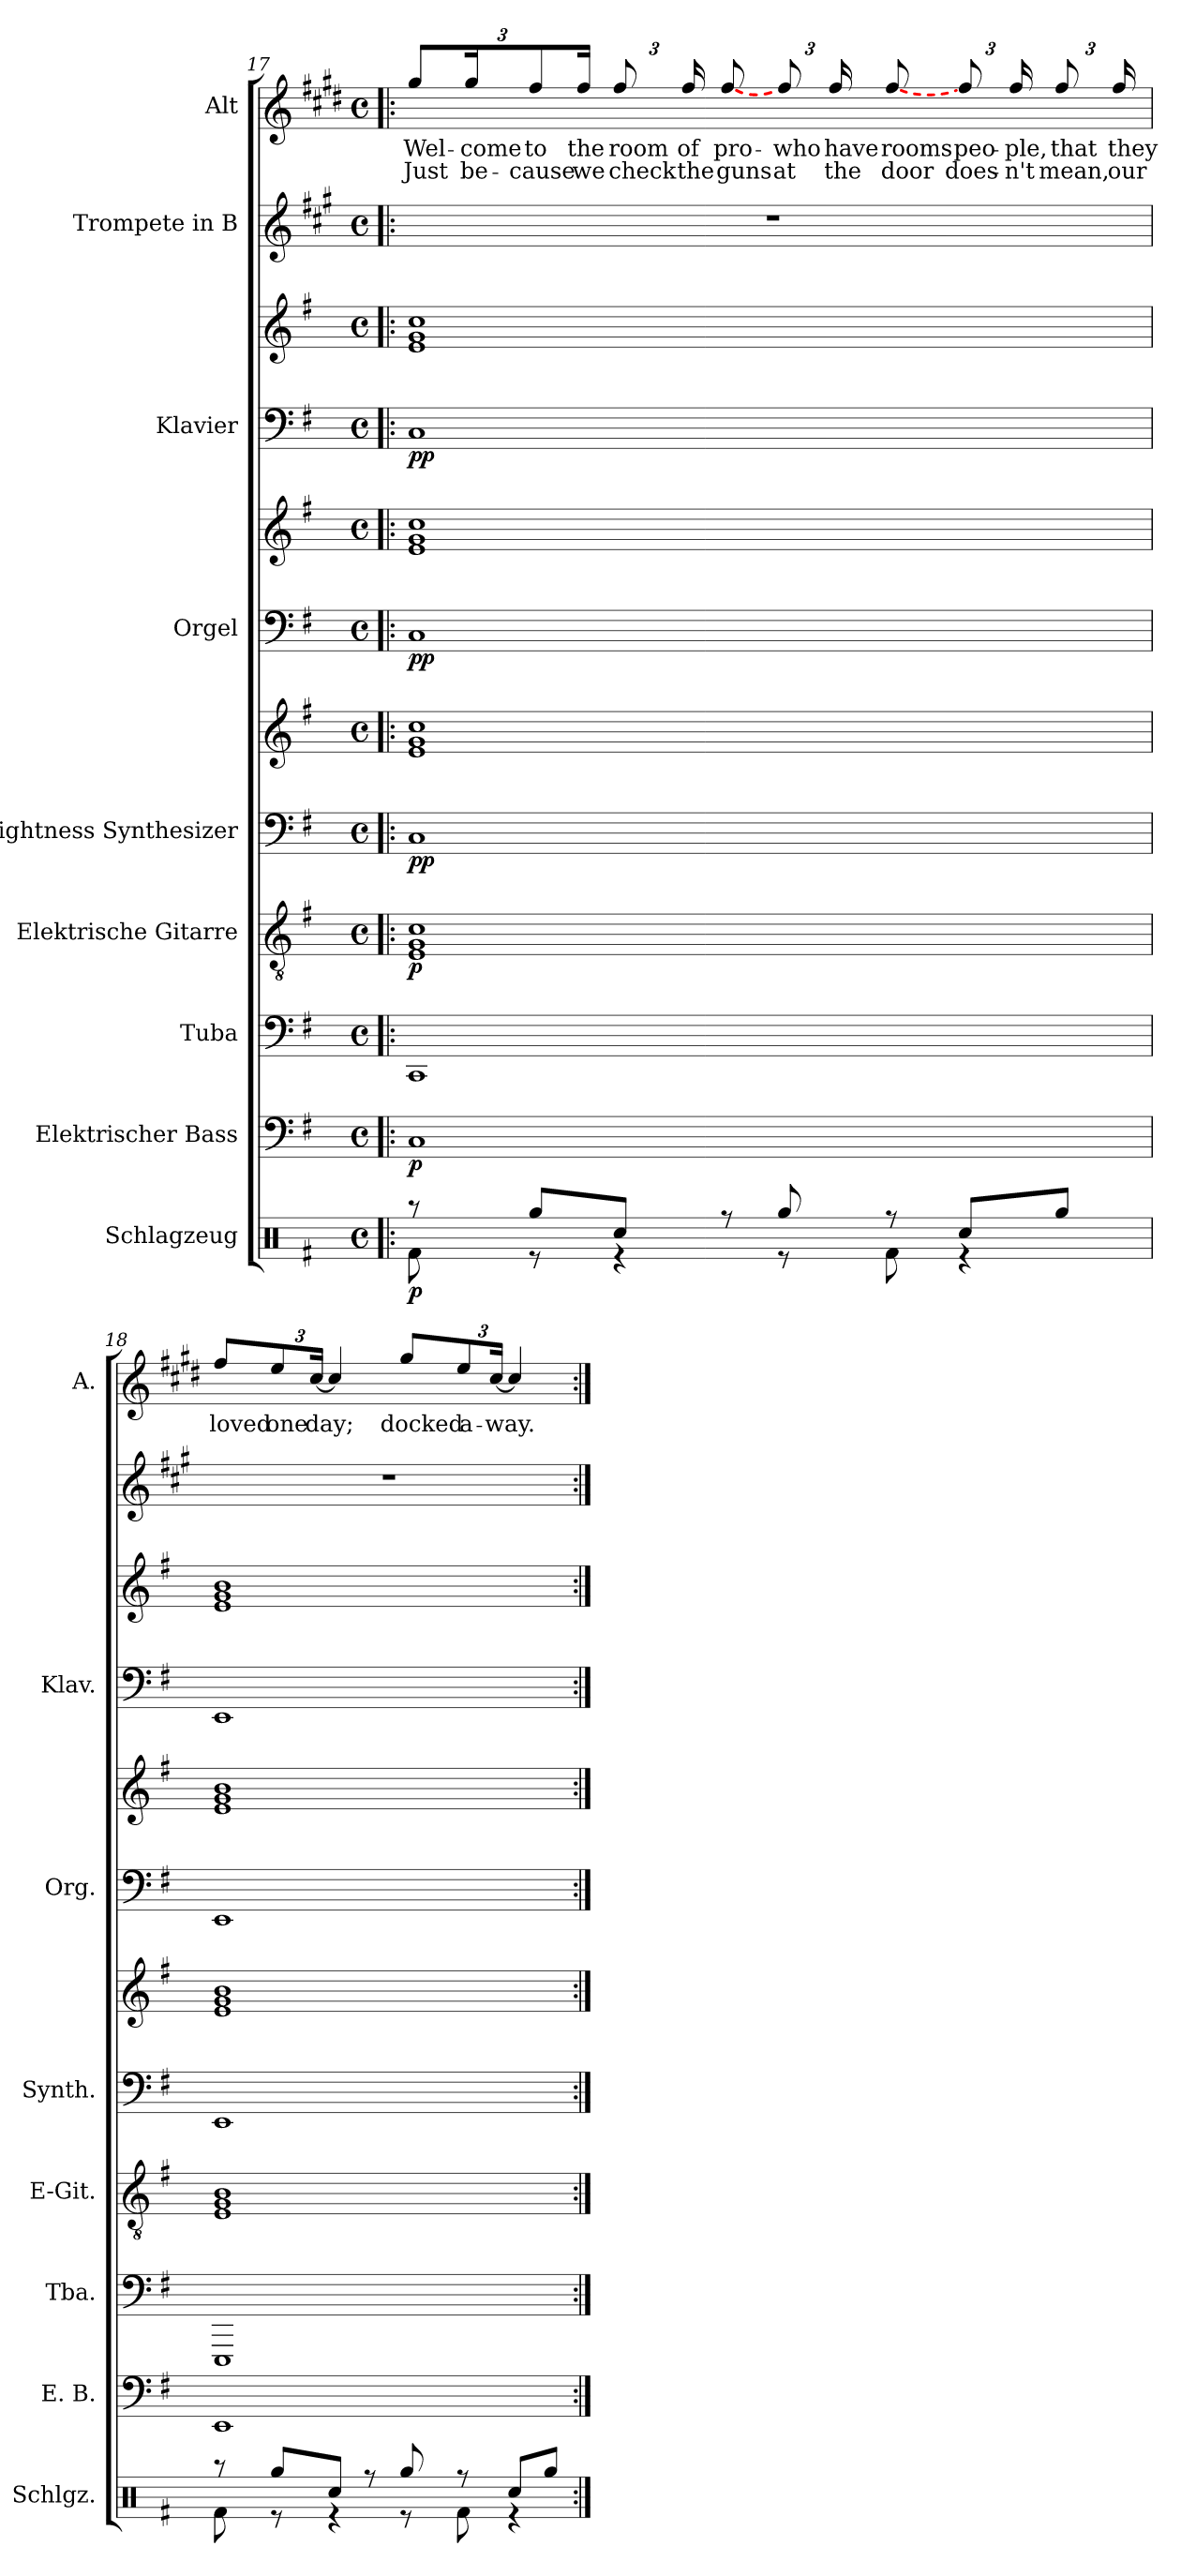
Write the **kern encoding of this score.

**kern	**dynam	**kern	**dynam	**kern	**kern	**dynam	**kern	**kern	**dynam	**kern	**kern	**dynam	**kern	**kern	**dynam	**kern	**kern	**text	**text
*part9	*part9	*part8	*part8	*part7	*part6	*part6	*part5	*part5	*part5	*part4	*part4	*part4	*part3	*part3	*part3	*part2	*part1	*part1	*part1
*staff12	*staff12	*staff11	*staff11	*staff10	*staff9	*staff9	*staff8	*staff7	*staff7/8	*staff6	*staff5	*staff5/6	*staff4	*staff3	*staff3/4	*staff2	*staff1	*staff1	*staff1
*I"Schlagzeug	*	*I"Elektrischer Bass	*	*I"Tuba	*I"Elektrische Gitarre	*	*I"Brightness Synthesizer	*	*	*I"Orgel	*	*	*I"Klavier	*	*	*I"Trompete in B	*I"Alt	*	*
*I'Schlgz.	*	*I'E. B.	*	*I'Tba.	*I'E-Git.	*	*I'Synth.	*	*	*I'Org.	*	*	*I'Klav.	*	*	*	*I'A.	*	*
!!LO:PB:g=z
*clefX	*	*clefF4	*	*clefF4	*clefGv2	*	*clefF4	*clefG2	*	*clefF4	*clefG2	*	*clefF4	*clefG2	*	*clefG2	*clefG2	*	*
*	*	*ITrd7c12	*	*	*	*	*	*	*	*	*	*	*	*	*	*ITrd1c2	*ITrd5c9	*	*
*k[f#]	*	*k[f#]	*	*k[f#]	*k[f#]	*	*k[f#]	*k[f#]	*	*k[f#]	*k[f#]	*	*k[f#]	*k[f#]	*	*k[f#]	*k[f#]	*	*
*M4/4	*	*M4/4	*	*M4/4	*M4/4	*	*M4/4	*M4/4	*	*M4/4	*M4/4	*	*M4/4	*M4/4	*	*M4/4	*M4/4	*	*
*met(c)	*	*met(c)	*	*met(c)	*met(c)	*	*met(c)	*met(c)	*	*met(c)	*met(c)	*	*met(c)	*met(c)	*	*met(c)	*met(c)	*	*
=17!|:	=17!|:	=17!|:	=17!|:	=17!|:	=17!|:	=17!|:	=17!|:	=17!|:	=17!|:	=17!|:	=17!|:	=17!|:	=17!|:	=17!|:	=17!|:	=17!|:	=17!|:	=17!|:	=17!|:
*^	*	*	*	*	*	*	*	*	*	*	*	*	*	*	*	*	*	*	*
*	*	*	*	*	*	*	*	*	*	*	*	*	*	*	*	*	*	*Xbrackettup	*	*
!	!	!LO:DY:b	!	!LO:DY:b	!	!	!LO:DY:b	!	!	!LO:DY:b=2	!	!	!	!	!	!	!	!	!LO:LY:b	!LO:LY:b
!	!	!	!	!	!	!	!	!	!	!LO:DY:n=1:b	!	!	!LO:DY:b=2	!	!	!	!	!	!	!
!	!	!	!	!	!	!	!	!	!	!	!	!	!LO:DY:n=1:b	!	!	!LO:DY:b=2	!	!	!	!
!	!	!	!	!	!	!	!	!	!	!	!	!	!	!	!	!LO:DY:n=1:b	!	!	!	!
8r	8Rf\	p	1CC	p	1CC	1E 1G 1c	p	1C	1e 1g 1cc	p p	1C	1e 1g 1cc	p p	1C	1e 1g 1cc	p p	1r	12b/L	Wel-	Just
!	!	!	!	!	!	!	!	!	!	!	!	!	!	!	!	!	!	!	!LO:LY:b	!LO:LY:b
.	.	.	.	.	.	.	.	.	.	.	.	.	.	.	.	.	.	24b/K	-come	be-
!	!	!	!	!	!	!	!	!	!	!	!	!	!	!	!	!	!	!	!LO:LY:b	!LO:LY:b
8Rgg/L	8r	.	.	.	.	.	.	.	.	.	.	.	.	.	.	.	.	12a/	to	-cause
!	!	!	!	!	!	!	!	!	!	!	!	!	!	!	!	!	!	!	!LO:LY:b	!LO:LY:b
.	.	.	.	.	.	.	.	.	.	.	.	.	.	.	.	.	.	24a/Jk	the	we
!	!	!	!	!	!	!	!	!	!	!	!	!	!	!	!	!	!	!	!LO:LY:b	!LO:LY:b
8Rcc/J	4r	.	.	.	.	.	.	.	.	.	.	.	.	.	.	.	.	12a/L	room	check
!	!	!	!	!	!	!	!	!	!	!	!	!	!	!	!	!	!	!	!LO:LY:b	!LO:LY:b
.	.	.	.	.	.	.	.	.	.	.	.	.	.	.	.	.	.	24a/K	of	the
!	!	!	!	!	!	!	!	!	!	!	!	!	!	!	!	!	!	!LO:T:dash	!LO:LY:b	!LO:LY:b
8r	.	.	.	.	.	.	.	.	.	.	.	.	.	.	.	.	.	[8a/	pro-	guns
!	!	!	!	!	!	!	!	!	!	!	!	!	!	!	!	!	!	!	!LO:LY:b	!LO:LY:b
8Rgg/	8r	.	.	.	.	.	.	.	.	.	.	.	.	.	.	.	.	12a/L	who	at
!	!	!	!	!	!	!	!	!	!	!	!	!	!	!	!	!	!	!	!LO:LY:b	!LO:LY:b
.	.	.	.	.	.	.	.	.	.	.	.	.	.	.	.	.	.	24a/K	have	the
!	!	!	!	!	!	!	!	!	!	!	!	!	!	!	!	!	!	!LO:T:dash	!LO:LY:b	!LO:LY:b
8r	8Rf\	.	.	.	.	.	.	.	.	.	.	.	.	.	.	.	.	[8a/	rooms	door
!	!	!	!	!	!	!	!	!	!	!	!	!	!	!	!	!	!	!	!LO:LY:b	!LO:LY:b
8Rcc/L	4r	.	.	.	.	.	.	.	.	.	.	.	.	.	.	.	.	12a/L	peo-	does-
!	!	!	!	!	!	!	!	!	!	!	!	!	!	!	!	!	!	!	!LO:LY:b	!LO:LY:b
.	.	.	.	.	.	.	.	.	.	.	.	.	.	.	.	.	.	24a/K	-ple,	-n't
!	!	!	!	!	!	!	!	!	!	!	!	!	!	!	!	!	!	!	!LO:LY:b	!LO:LY:b
8Rgg/J	.	.	.	.	.	.	.	.	.	.	.	.	.	.	.	.	.	12a/	that	mean,
!	!	!	!	!	!	!	!	!	!	!	!	!	!	!	!	!	!	!	!LO:LY:b	!LO:LY:b
.	.	.	.	.	.	.	.	.	.	.	.	.	.	.	.	.	.	24a/Jk	they	our
!!LO:PB:g=z
=18	=18	=18	=18	=18	=18	=18	=18	=18	=18	=18	=18	=18	=18	=18	=18	=18	=18	=18	=18	=18
!	!	!	!	!	!	!	!	!	!	!	!	!	!	!	!	!	!	!	!LO:LY:b	!
8r	8Rf\	.	1EEE	.	1EEE	1E 1G 1B	.	1EE	1e 1g 1b	.	1EE	1e 1g 1b	.	1EE	1e 1g 1b	.	1r	8a/L	loved	.
!	!	!	!	!	!	!	!	!	!	!	!	!	!	!	!	!	!	!	!LO:LY:b	!
8Rgg/L	8r	.	.	.	.	.	.	.	.	.	.	.	.	.	.	.	.	12g/	one	.
!	!	!	!	!	!	!	!	!	!	!	!	!	!	!	!	!	!	!	!LO:LY:b	!
.	.	.	.	.	.	.	.	.	.	.	.	.	.	.	.	.	.	[24e/Jk	day;	.
8Rcc/J	4r	.	.	.	.	.	.	.	.	.	.	.	.	.	.	.	.	4e/]	.	.
8r	.	.	.	.	.	.	.	.	.	.	.	.	.	.	.	.	.	.	.	.
!	!	!	!	!	!	!	!	!	!	!	!	!	!	!	!	!	!	!	!LO:LY:b	!
8Rgg/	8r	.	.	.	.	.	.	.	.	.	.	.	.	.	.	.	.	8b/L	docked	.
!	!	!	!	!	!	!	!	!	!	!	!	!	!	!	!	!	!	!	!LO:LY:b	!
8r	8Rf\	.	.	.	.	.	.	.	.	.	.	.	.	.	.	.	.	12g/	a-	.
!	!	!	!	!	!	!	!	!	!	!	!	!	!	!	!	!	!	!	!LO:LY:b	!
.	.	.	.	.	.	.	.	.	.	.	.	.	.	.	.	.	.	[24e/Jk	-way.	.
8Rcc/L	4r	.	.	.	.	.	.	.	.	.	.	.	.	.	.	.	.	4e/]	.	.
8Rgg/J	.	.	.	.	.	.	.	.	.	.	.	.	.	.	.	.	.	.	.	.
*v	*v	*	*	*	*	*	*	*	*	*	*	*	*	*	*	*	*	*	*	*
=:|!	=:|!	=:|!	=:|!	=:|!	=:|!	=:|!	=:|!	=:|!	=:|!	=:|!	=:|!	=:|!	=:|!	=:|!	=:|!	=:|!	=:|!	=:|!	=:|!
*-	*-	*-	*-	*-	*-	*-	*-	*-	*-	*-	*-	*-	*-	*-	*-	*-	*-	*-	*-
